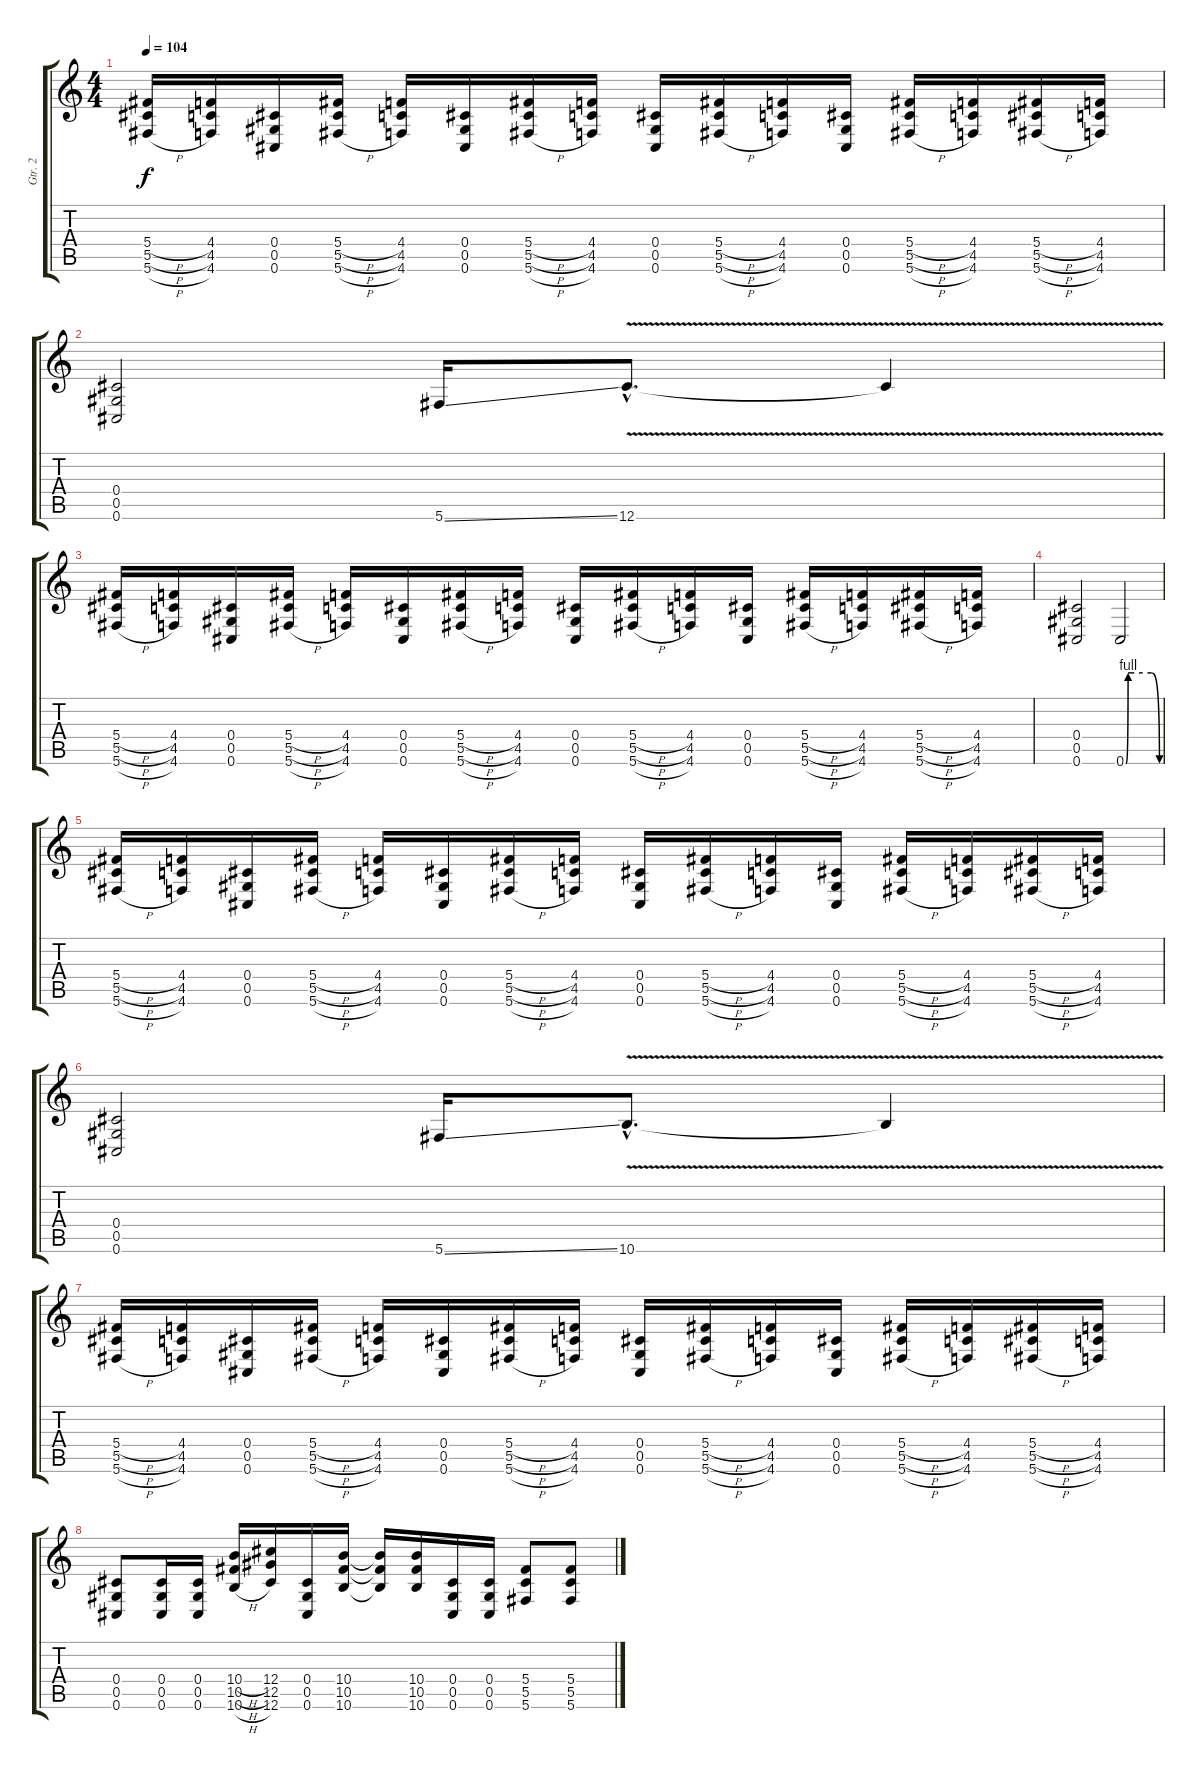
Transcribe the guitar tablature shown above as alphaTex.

\track ("Gtr. 2" "Gtr. 2") {instrument distortionguitar}
\staff {score tabs}
\tuning (Eb4 Bb3 Gb3 Db3 Ab2 Db2) {hide}
\ts (4 4)
\tempo 104
\clef g2
\ks c
(5.4{h} 5.5{h} 5.6{h}).16{dy f instrument distortionguitar} (4.4 4.5 4.6).16 (0.4 0.5 0.6).16 (5.4{h} 5.5{h} 5.6{h}).16 (4.4 4.5 4.6).16 (0.4 0.5 0.6).16 (5.4{h} 5.5{h} 5.6{h}).16 (4.4 4.5 4.6).16 (0.4 0.5 0.6).16 (5.4{h} 5.5{h} 5.6{h}).16 (4.4 4.5 4.6).16 (0.4 0.5 0.6).16 (5.4{h} 5.5{h} 5.6{h}).16 (4.4 4.5 4.6).16 (5.4{h} 5.5{h} 5.6{h}).16 (4.4 4.5 4.6).16 |
(0.4 0.5 0.6).2 5.6{ss}.16 12.6{v hac}.8{d} 12.6{t}.4 |
(5.4{h} 5.5{h} 5.6{h}).16 (4.4 4.5 4.6).16 (0.4 0.5 0.6).16 (5.4{h} 5.5{h} 5.6{h}).16 (4.4 4.5 4.6).16 (0.4 0.5 0.6).16 (5.4{h} 5.5{h} 5.6{h}).16 (4.4 4.5 4.6).16 (0.4 0.5 0.6).16 (5.4{h} 5.5{h} 5.6{h}).16 (4.4 4.5 4.6).16 (0.4 0.5 0.6).16 (5.4{h} 5.5{h} 5.6{h}).16 (4.4 4.5 4.6).16 (5.4{h} 5.5{h} 5.6{h}).16 (4.4 4.5 4.6).16 |
(0.4 0.5 0.6).2 0.6{be (custom 0 0 4 4 15 4 30 4 45 4 60 0)}.2 |
(5.4{h} 5.5{h} 5.6{h}).16 (4.4 4.5 4.6).16 (0.4 0.5 0.6).16 (5.4{h} 5.5{h} 5.6{h}).16 (4.4 4.5 4.6).16 (0.4 0.5 0.6).16 (5.4{h} 5.5{h} 5.6{h}).16 (4.4 4.5 4.6).16 (0.4 0.5 0.6).16 (5.4{h} 5.5{h} 5.6{h}).16 (4.4 4.5 4.6).16 (0.4 0.5 0.6).16 (5.4{h} 5.5{h} 5.6{h}).16 (4.4 4.5 4.6).16 (5.4{h} 5.5{h} 5.6{h}).16 (4.4 4.5 4.6).16 |
(0.4 0.5 0.6).2 5.6{ss}.16 10.6{v hac}.8{d} 10.6{t}.4 |
(5.4{h} 5.5{h} 5.6{h}).16 (4.4 4.5 4.6).16 (0.4 0.5 0.6).16 (5.4{h} 5.5{h} 5.6{h}).16 (4.4 4.5 4.6).16 (0.4 0.5 0.6).16 (5.4{h} 5.5{h} 5.6{h}).16 (4.4 4.5 4.6).16 (0.4 0.5 0.6).16 (5.4{h} 5.5{h} 5.6{h}).16 (4.4 4.5 4.6).16 (0.4 0.5 0.6).16 (5.4{h} 5.5{h} 5.6{h}).16 (4.4 4.5 4.6).16 (5.4{h} 5.5{h} 5.6{h}).16 (4.4 4.5 4.6).16 |
(0.4 0.5 0.6).8 (0.4 0.5 0.6).16 (0.4 0.5 0.6).16 (10.4{h} 10.5{h} 10.6{h}).16 (12.4 12.5 12.6).16 (0.4 0.5 0.6).16 (10.4 10.5 10.6).16 (10.4{t} 10.5{t} 10.6{t}).16 (10.4 10.5 10.6).16 (0.4 0.5 0.6).16 (0.4 0.5 0.6).16 (5.4 5.5 5.6).8 (5.4 5.5 5.6).8
